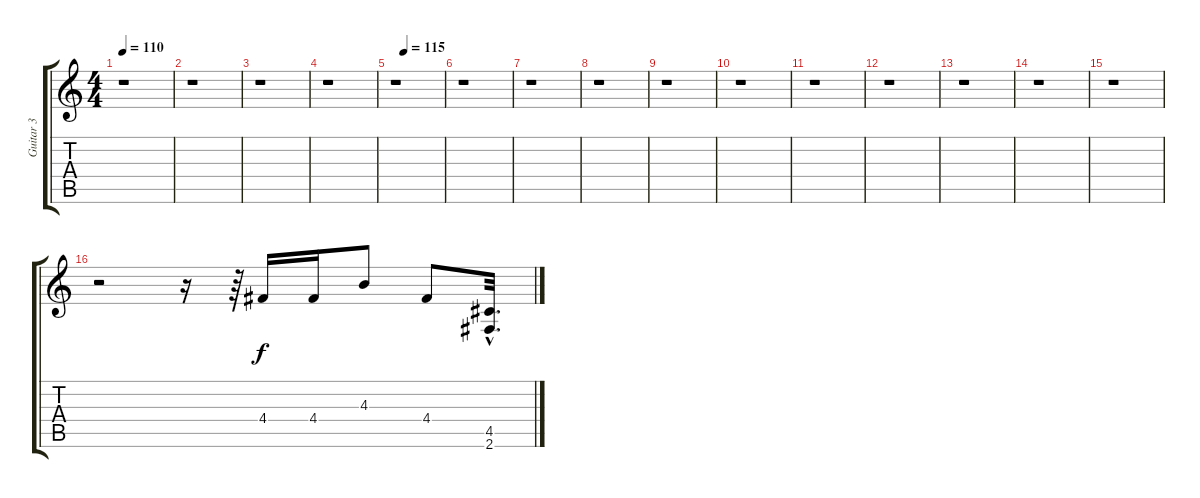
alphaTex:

\track ("Guitar 3  - Petrucci" "Guitar 3  ") {instrument distortionguitar}
\staff {score tabs}
\tuning (E4 B3 G3 D3 A2 E2) {hide}
\ts (4 4)
\tempo 110
\clef g2
\ks c
r.1{dy f} |
r.1 |
r.1 |
r.1 |
\tempo (115 0.1875)
r.1 |
r.1 |
r.1 |
r.1 |
r.1 |
r.1 |
r.1 |
r.1 |
r.1 |
r.1 |
r.1 |
r.2 r.16 r.64 4.4.16 4.4.16 4.3.8 4.4.8 (4.5{hac} 2.6{hac}).32{d}
